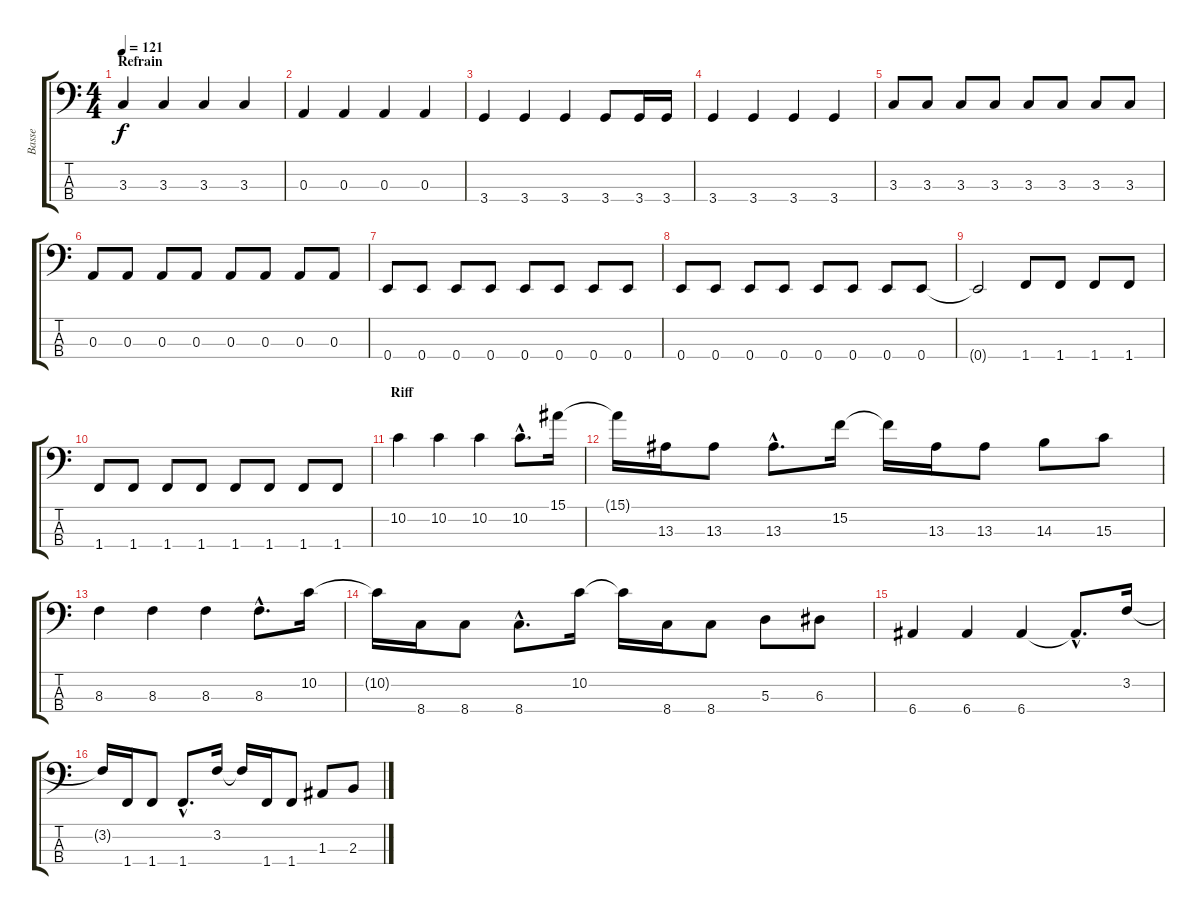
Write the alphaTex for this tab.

\track ("Basse" "Basse") {instrument fretlessbass}
\staff {score tabs}
\tuning (G2 D2 A1 E1) {hide}
\ts (4 4)
\section ("" "Refrain")
\tempo 121
\clef f4
\ks c
3.3.4{dy f} 3.3.4 3.3.4 3.3.4 |
0.3.4 0.3.4 0.3.4 0.3.4 |
3.4.4 3.4.4 3.4.4 3.4.8 3.4.16 3.4.16 |
3.4.4 3.4.4 3.4.4 3.4.4 |
3.3.8 3.3.8 3.3.8 3.3.8 3.3.8 3.3.8 3.3.8 3.3.8 |
0.3.8 0.3.8 0.3.8 0.3.8 0.3.8 0.3.8 0.3.8 0.3.8 |
0.4.8 0.4.8 0.4.8 0.4.8 0.4.8 0.4.8 0.4.8 0.4.8 |
0.4.8 0.4.8 0.4.8 0.4.8 0.4.8 0.4.8 0.4.8 0.4.8 |
0.4{t}.2 1.4.8 1.4.8 1.4.8 1.4.8 |
1.4.8 1.4.8 1.4.8 1.4.8 1.4.8 1.4.8 1.4.8 1.4.8 |
\section ("" "Riff")
10.2.4 10.2.4 10.2.4 10.2{hac}.8{d} 15.1.16 |
15.1{t}.16 13.3.16 13.3.8 13.3{hac}.8{d} 15.2.16 15.2{t}.16 13.3.16 13.3.8 14.3.8 15.3.8 |
8.3.4 8.3.4 8.3.4 8.3{hac}.8{d} 10.2.16 |
10.2{t}.16 8.4.16 8.4.8 8.4{hac}.8{d} 10.2.16 10.2{t}.16 8.4.16 8.4.8 5.3.8 6.3.8 |
6.4.4 6.4.4 6.4.4 6.4{hac t}.8{d} 3.2.16 |
3.2{t}.16 1.4.16 1.4.8 1.4{hac}.8{d} 3.2.16 3.2{t}.16 1.4.16 1.4.8 1.3.8 2.3.8
